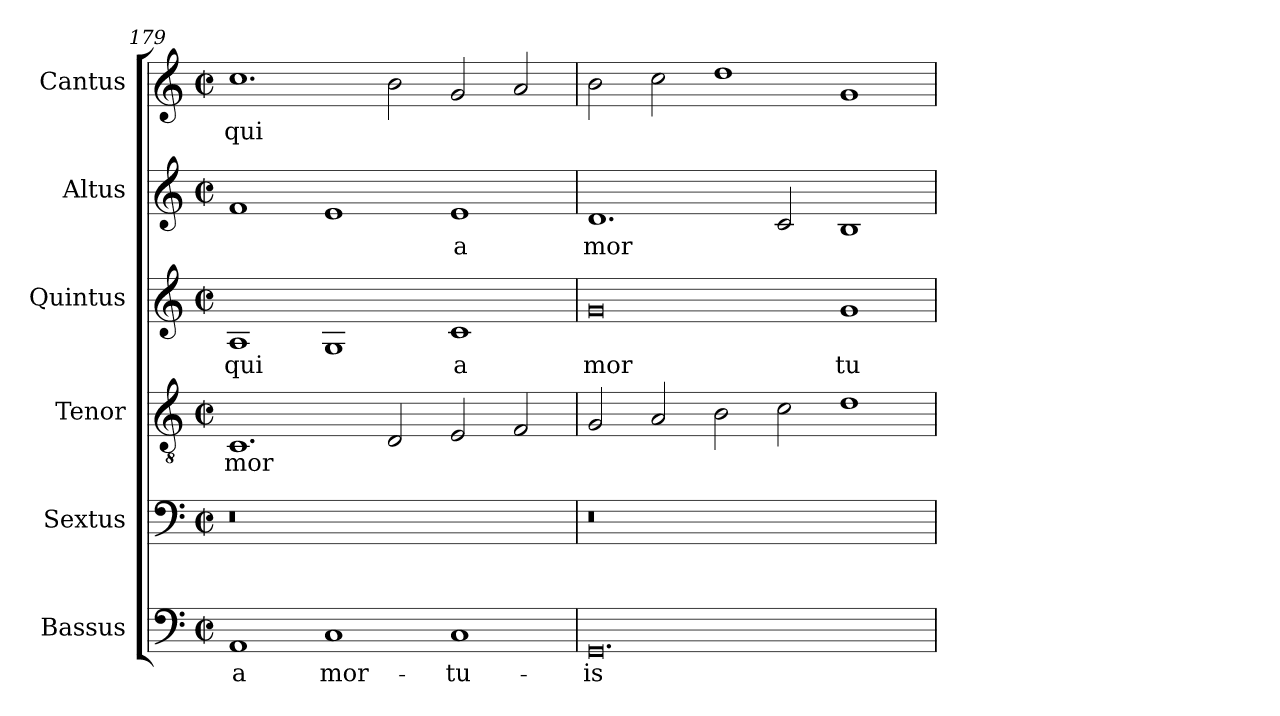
**kern	**text	**kern	**kern	**text	**kern	**text	**kern	**text	**kern	**text
*part6	*part6	*part5	*part4	*part4	*part3	*part3	*part2	*part2	*part1	*part1
*staff6	*staff6	*staff5	*staff4	*staff4	*staff3	*staff3	*staff2	*staff2	*staff1	*staff1
*I"Bassus	*	*I"Sextus	*I"Tenor	*	*I"Quintus	*	*I"Altus	*	*I"Cantus	*
*I'Bassus	*	*I'Sextus	*I'Tenor	*	*I'Quintus	*	*I'Altus	*	*I'Cantus	*
*clefF4	*	*clefF4	*clefGv2	*	*clefG2	*	*clefG2	*	*clefG2	*
*k[]	*	*k[]	*k[]	*	*k[]	*	*k[]	*	*k[]	*
*C:	*	*C:	*C:	*	*C:	*	*C:	*	*C:	*
*M2/2	*	*M2/2	*M2/2	*	*M2/2	*	*M2/2	*	*M2/2	*
*met(c|)	*	*met(c|)	*met(c|)	*	*met(c|)	*	*met(c|)	*	*met(c|)	*
=179	=179	=179	=179	=179	=179	=179	=179	=179	=179	=179
!	!LO:LY:b:cj	!	!	!LO:LY:b:cj	!	!LO:LY:b:cj	!	!LO:LY:b:cj	!	!LO:LY:b:cj
1AA	a	0.r	1.C	mor	1A	qui	1f	.	1.cc	qui
!	!LO:LY:b:cj	!	!	!	!	!LO:LY:b:cj	!	!LO:LY:b:cj	!	!
1C	mor-	.	.	.	1G	.	1e	.	.	.
!	!	!	!	!LO:LY:b:cj	!	!	!	!	!	!LO:LY:b:cj
.	.	.	2D/	.	.	.	.	.	2b\	.
!	!LO:LY:b:cj	!	!	!LO:LY:b:cj	!	!LO:LY:b:cj	!	!LO:LY:b:cj	!	!LO:LY:b:cj
1C	-tu-	.	2E/	.	1c	a	1e	a	2g/	.
!	!	!	!	!LO:LY:b:cj	!	!	!	!	!	!LO:LY:b:cj
.	.	.	2F/	.	.	.	.	.	2a/	.
=180	=180	=180	=180	=180	=180	=180	=180	=180	=180	=180
!	!LO:LY:b:cj	!	!	!LO:LY:b:cj	!	!LO:LY:b:cj	!	!LO:LY:b:cj	!	!LO:LY:b:cj
0.GG	-is	0.r	2G/	.	0g	mor	1.d	mor	2b\	.
!	!	!	!	!LO:LY:b:cj	!	!	!	!	!	!LO:LY:b:cj
.	.	.	2A/	.	.	.	.	.	2cc\	.
!	!	!	!	!LO:LY:b:cj	!	!	!	!	!	!LO:LY:b:cj
.	.	.	2B\	.	.	.	.	.	1dd	.
!	!	!	!	!LO:LY:b:cj	!	!	!	!LO:LY:b:cj	!	!
.	.	.	2c\	.	.	.	2c/	.	.	.
!	!	!	!	!LO:LY:b:cj	!	!LO:LY:b:cj	!	!LO:LY:b:cj	!	!LO:LY:b:cj
.	.	.	1d	.	1g	tu	1B	.	1g	.
=	=	=	=	=	=	=	=	=	=	=
*-	*-	*-	*-	*-	*-	*-	*-	*-	*-	*-
